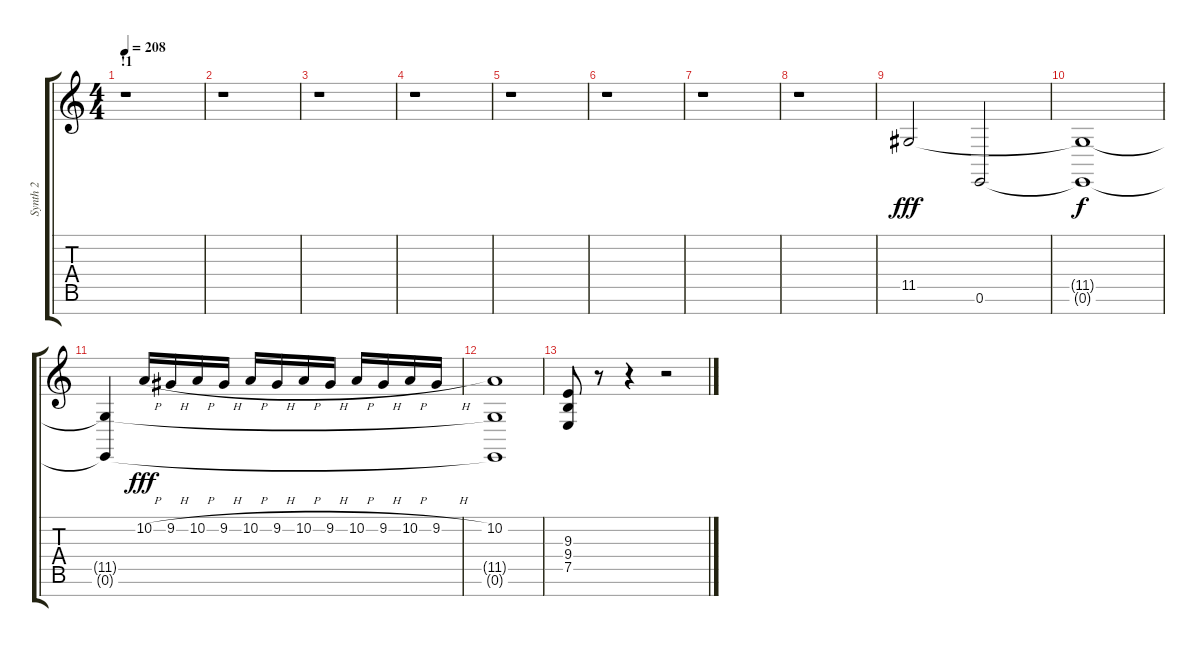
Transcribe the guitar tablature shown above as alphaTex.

\track ("Synth 2" "Synth 2") {instrument synthstrings1}
\staff {score tabs}
\tuning (E4 B3 G3 D3 A2 E2 B1) {hide}
\ts (4 4)
\section ("" "!1")
\tempo 208
\clef g2
\ks c
r.1{dy f} |
r.1 |
r.1 |
r.1 |
r.1 |
r.1 |
r.1 |
r.1 |
11.5.2{dy fff instrument brasssection} 0.6.2 |
(11.5{t} 0.6{t}).1{dy f} |
(11.5{t} 0.6{t}).4 10.2{h}.16{dy fff} 9.2{h}.16 10.2{h}.16 9.2{h}.16 10.2{h}.16 9.2{h}.16 10.2{h}.16 9.2{h}.16 10.2{h}.16 9.2{h}.16 10.2{h}.16 9.2{h}.16 |
(10.2 11.5{t} 0.6{t}).1 |
(9.3 9.4 7.5).8 r.8 r.4 r.2
